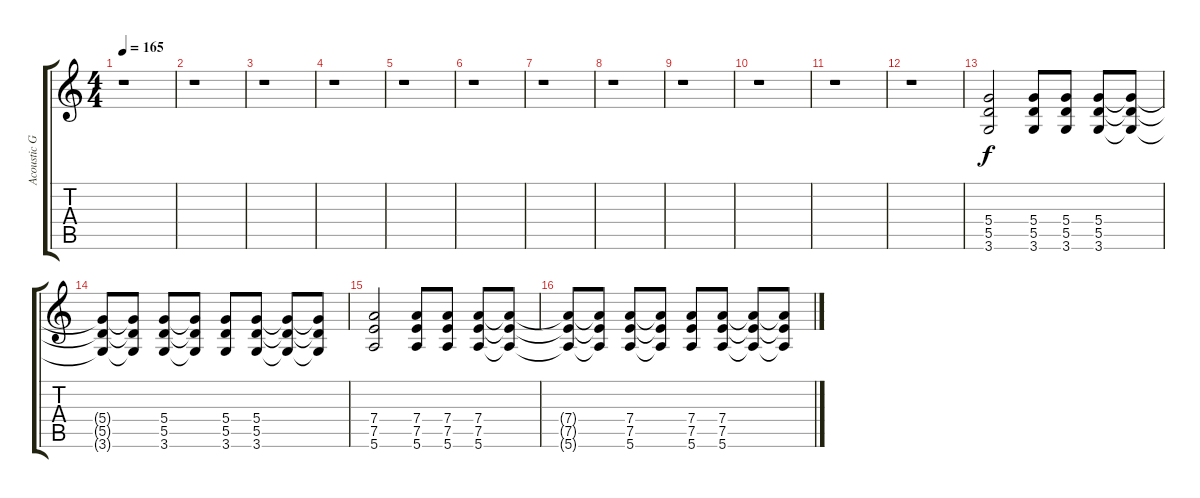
\track ("Acoustic Guitar [Ian Houcharuk]" "Acoustic G") {instrument acousticguitarsteel}
\staff {score tabs}
\tuning (E4 B3 G3 D3 A2 E2) {hide}
\ts (4 4)
\tempo 165
\clef g2
\ks c
r.1{dy f} |
r.1 |
r.1 |
r.1 |
r.1 |
r.1 |
r.1 |
r.1 |
r.1 |
r.1 |
r.1 |
r.1 |
(5.4 5.5 3.6).2 (5.4 5.5 3.6).8 (5.4 5.5 3.6).8 (5.4 5.5 3.6).8 (5.4{t} 5.5{t} 3.6{t}).8 |
(5.4{t} 5.5{t} 3.6{t}).8 (5.4{t} 5.5{t} 3.6{t}).8 (5.4 5.5 3.6).8 (5.4{t} 5.5{t} 3.6{t}).8 (5.4 5.5 3.6).8 (5.4 5.5 3.6).8 (5.4{t} 5.5{t} 3.6{t}).8 (5.4{t} 5.5{t} 3.6{t}).8 |
(7.4 7.5 5.6).2 (7.4 7.5 5.6).8 (7.4 7.5 5.6).8 (7.4 7.5 5.6).8 (7.4{t} 7.5{t} 5.6{t}).8 |
(7.4{t} 7.5{t} 5.6{t}).8 (7.4{t} 7.5{t} 5.6{t}).8 (7.4 7.5 5.6).8 (7.4{t} 7.5{t} 5.6{t}).8 (7.4 7.5 5.6).8 (7.4 7.5 5.6).8 (7.4{t} 7.5{t} 5.6{t}).8 (7.4{t} 7.5{t} 5.6{t}).8
